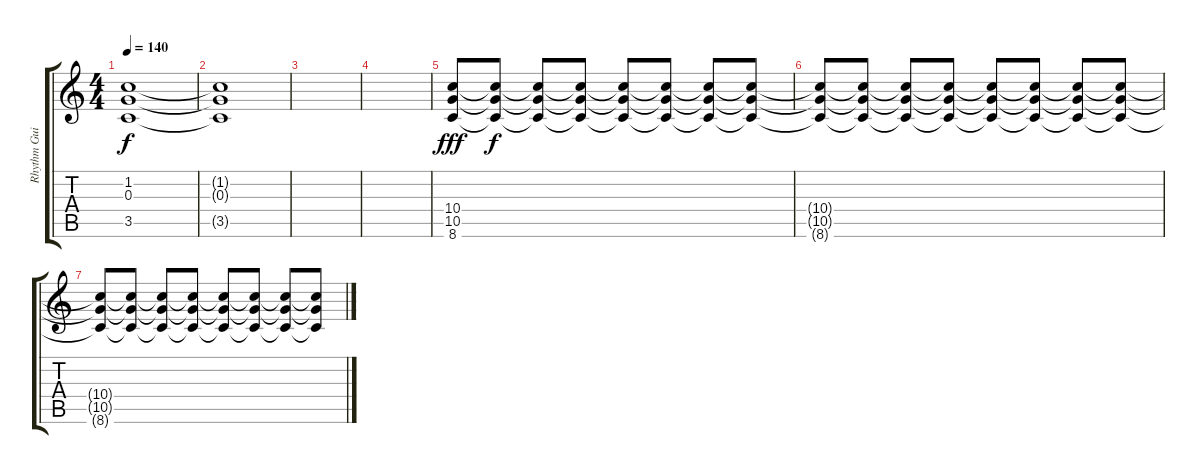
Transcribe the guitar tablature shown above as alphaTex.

\track ("Rhythm Guitar (Maxime Callau)" "Rhythm Gui") {instrument distortionguitar}
\staff {score tabs}
\tuning (E4 B3 G3 D3 A2 E2) {hide}
\ts (4 4)
\tempo 140
\clef g2
\ks c
(1.2{t} 0.3{t} 3.5{t}).1{dy f} |
(1.2{t} 0.3{t} 3.5{t}).1 |
|
|
(10.4 10.5 8.6).8{dy fff volume 0} (10.4{t} 10.5{t} 8.6{t}).8{dy f} (10.4{t} 10.5{t} 8.6{t}).8 (10.4{t} 10.5{t} 8.6{t}).8 (10.4{t} 10.5{t} 8.6{t}).8 (10.4{t} 10.5{t} 8.6{t}).8 (10.4{t} 10.5{t} 8.6{t}).8 (10.4{t} 10.5{t} 8.6{t}).8 |
(10.4{t} 10.5{t} 8.6{t}).8 (10.4{t} 10.5{t} 8.6{t}).8 (10.4{t} 10.5{t} 8.6{t}).8 (10.4{t} 10.5{t} 8.6{t}).8 (10.4{t} 10.5{t} 8.6{t}).8 (10.4{t} 10.5{t} 8.6{t}).8 (10.4{t} 10.5{t} 8.6{t}).8 (10.4{t} 10.5{t} 8.6{t}).8 |
(10.4{t} 10.5{t} 8.6{t}).8 (10.4{t} 10.5{t} 8.6{t}).8 (10.4{t} 10.5{t} 8.6{t}).8 (10.4{t} 10.5{t} 8.6{t}).8 (10.4{t} 10.5{t} 8.6{t}).8 (10.4{t} 10.5{t} 8.6{t}).8 (10.4{t} 10.5{t} 8.6{t}).8 (10.4{t} 10.5{t} 8.6{t}).8
